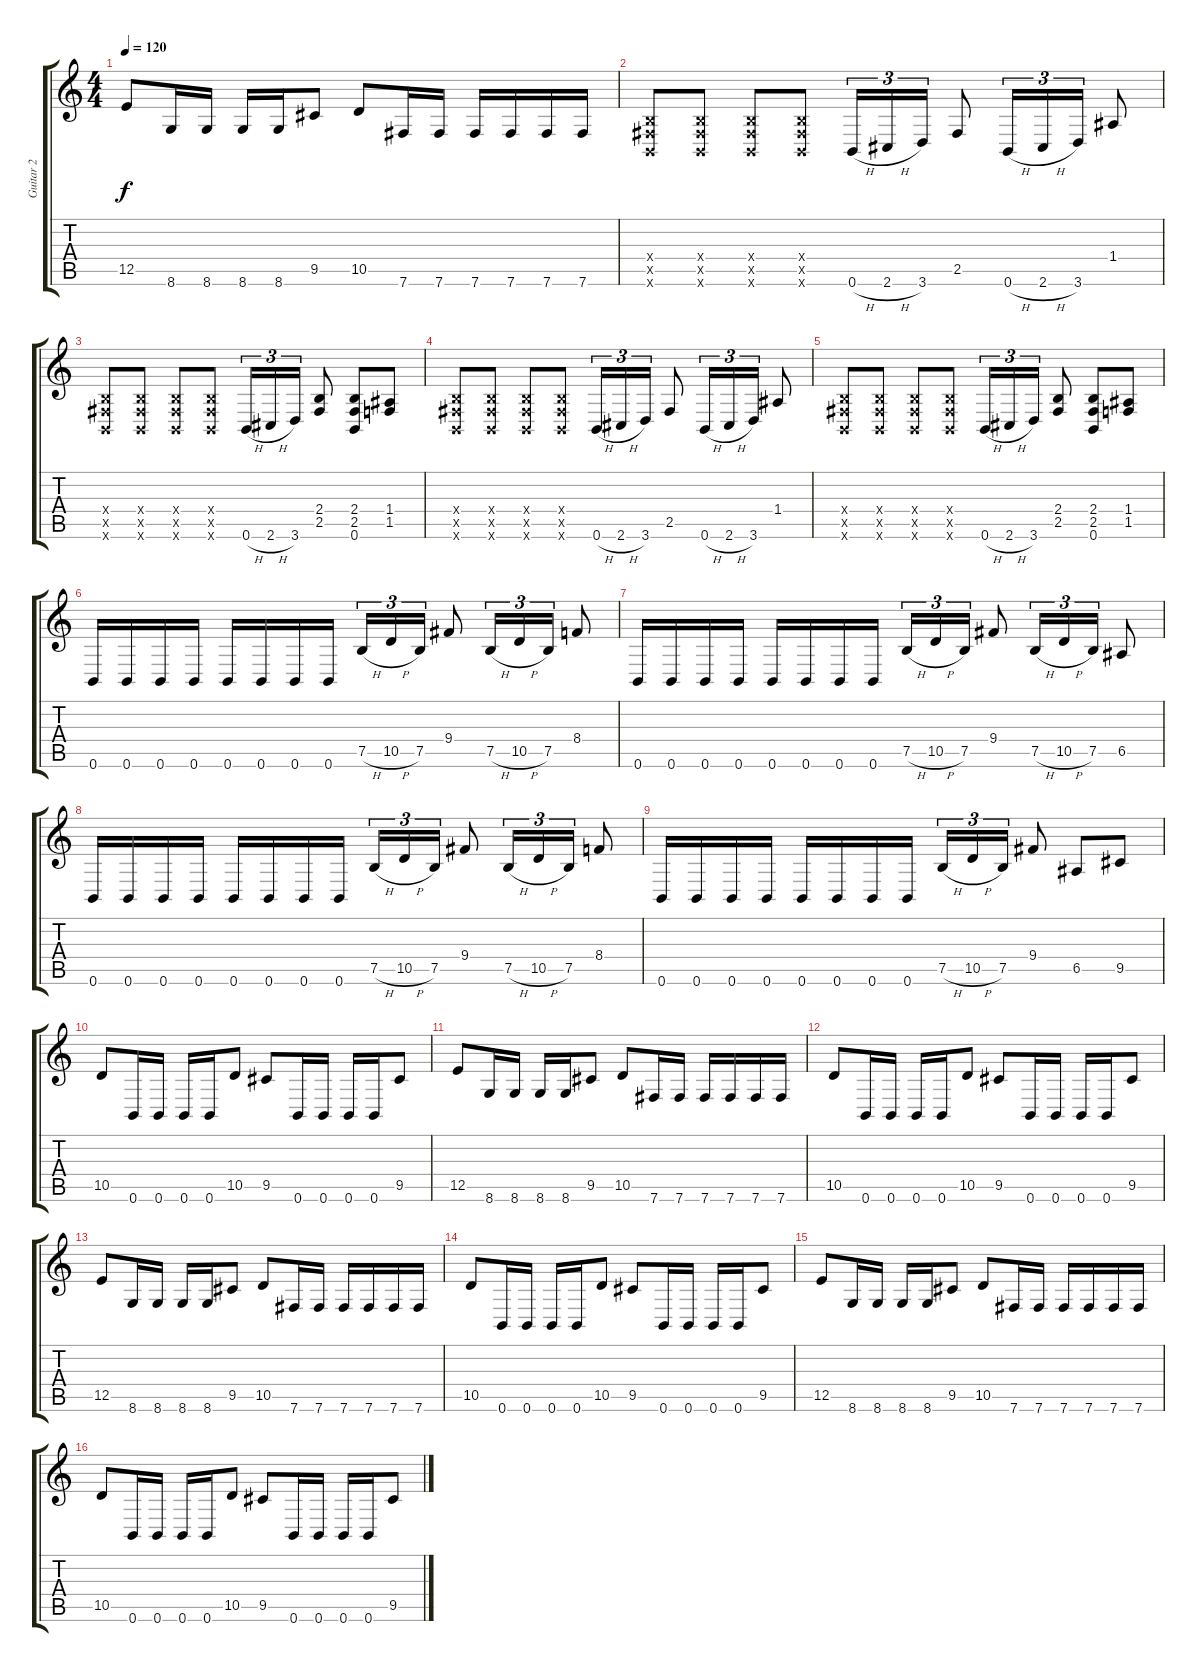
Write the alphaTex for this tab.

\track ("Guitar 2" "Guitar 2") {instrument distortionguitar}
\staff {score tabs}
\tuning (B3 Gb3 D3 A2 E2 B1) {hide}
\ts (4 4)
\tempo 120
\clef g2
\ks c
12.5.8{dy f} 8.6.16 8.6.16 8.6.16 8.6.16 9.5.8 10.5.8 7.6.16 7.6.16 7.6.16 7.6.16 7.6.16 7.6.16 |
(2.4{x} 2.5{x} 0.6{x}).8 (2.4{x} 2.5{x} 0.6{x}).8 (2.4{x} 2.5{x} 0.6{x}).8 (2.4{x} 2.5{x} 0.6{x}).8 0.6{h}.16{tu (3 2)} 2.6{h}.16{tu (3 2)} 3.6.16{tu (3 2)} 2.5.8 0.6{h}.16{tu (3 2)} 2.6{h}.16{tu (3 2)} 3.6.16{tu (3 2)} 1.4.8 |
(2.4{x} 2.5{x} 0.6{x}).8 (2.4{x} 2.5{x} 0.6{x}).8 (2.4{x} 2.5{x} 0.6{x}).8 (2.4{x} 2.5{x} 0.6{x}).8 0.6{h}.16{tu (3 2)} 2.6{h}.16{tu (3 2)} 3.6.16{tu (3 2)} (2.4 2.5).8 (2.4 2.5 0.6).8 (1.4 1.5).8 |
(2.4{x} 2.5{x} 0.6{x}).8 (2.4{x} 2.5{x} 0.6{x}).8 (2.4{x} 2.5{x} 0.6{x}).8 (2.4{x} 2.5{x} 0.6{x}).8 0.6{h}.16{tu (3 2)} 2.6{h}.16{tu (3 2)} 3.6.16{tu (3 2)} 2.5.8 0.6{h}.16{tu (3 2)} 2.6{h}.16{tu (3 2)} 3.6.16{tu (3 2)} 1.4.8 |
(2.4{x} 2.5{x} 0.6{x}).8 (2.4{x} 2.5{x} 0.6{x}).8 (2.4{x} 2.5{x} 0.6{x}).8 (2.4{x} 2.5{x} 0.6{x}).8 0.6{h}.16{tu (3 2)} 2.6{h}.16{tu (3 2)} 3.6.16{tu (3 2)} (2.4 2.5).8 (2.4 2.5 0.6).8 (1.4 1.5).8 |
0.6.16 0.6.16 0.6.16 0.6.16 0.6.16 0.6.16 0.6.16 0.6.16 7.5{h}.16{tu (3 2)} 10.5{h}.16{tu (3 2)} 7.5.16{tu (3 2)} 9.4.8 7.5{h}.16{tu (3 2)} 10.5{h}.16{tu (3 2)} 7.5.16{tu (3 2)} 8.4.8 |
0.6.16 0.6.16 0.6.16 0.6.16 0.6.16 0.6.16 0.6.16 0.6.16 7.5{h}.16{tu (3 2)} 10.5{h}.16{tu (3 2)} 7.5.16{tu (3 2)} 9.4.8 7.5{h}.16{tu (3 2)} 10.5{h}.16{tu (3 2)} 7.5.16{tu (3 2)} 6.5.8 |
0.6.16 0.6.16 0.6.16 0.6.16 0.6.16 0.6.16 0.6.16 0.6.16 7.5{h}.16{tu (3 2)} 10.5{h}.16{tu (3 2)} 7.5.16{tu (3 2)} 9.4.8 7.5{h}.16{tu (3 2)} 10.5{h}.16{tu (3 2)} 7.5.16{tu (3 2)} 8.4.8 |
0.6.16 0.6.16 0.6.16 0.6.16 0.6.16 0.6.16 0.6.16 0.6.16 7.5{h}.16{tu (3 2)} 10.5{h}.16{tu (3 2)} 7.5.16{tu (3 2)} 9.4.8 6.5.8 9.5.8 |
10.5.8 0.6.16 0.6.16 0.6.16 0.6.16 10.5.8 9.5.8 0.6.16 0.6.16 0.6.16 0.6.16 9.5.8 |
12.5.8 8.6.16 8.6.16 8.6.16 8.6.16 9.5.8 10.5.8 7.6.16 7.6.16 7.6.16 7.6.16 7.6.16 7.6.16 |
10.5.8 0.6.16 0.6.16 0.6.16 0.6.16 10.5.8 9.5.8 0.6.16 0.6.16 0.6.16 0.6.16 9.5.8 |
12.5.8 8.6.16 8.6.16 8.6.16 8.6.16 9.5.8 10.5.8 7.6.16 7.6.16 7.6.16 7.6.16 7.6.16 7.6.16 |
10.5.8 0.6.16 0.6.16 0.6.16 0.6.16 10.5.8 9.5.8 0.6.16 0.6.16 0.6.16 0.6.16 9.5.8 |
12.5.8 8.6.16 8.6.16 8.6.16 8.6.16 9.5.8 10.5.8 7.6.16 7.6.16 7.6.16 7.6.16 7.6.16 7.6.16 |
10.5.8 0.6.16 0.6.16 0.6.16 0.6.16 10.5.8 9.5.8 0.6.16 0.6.16 0.6.16 0.6.16 9.5.8
